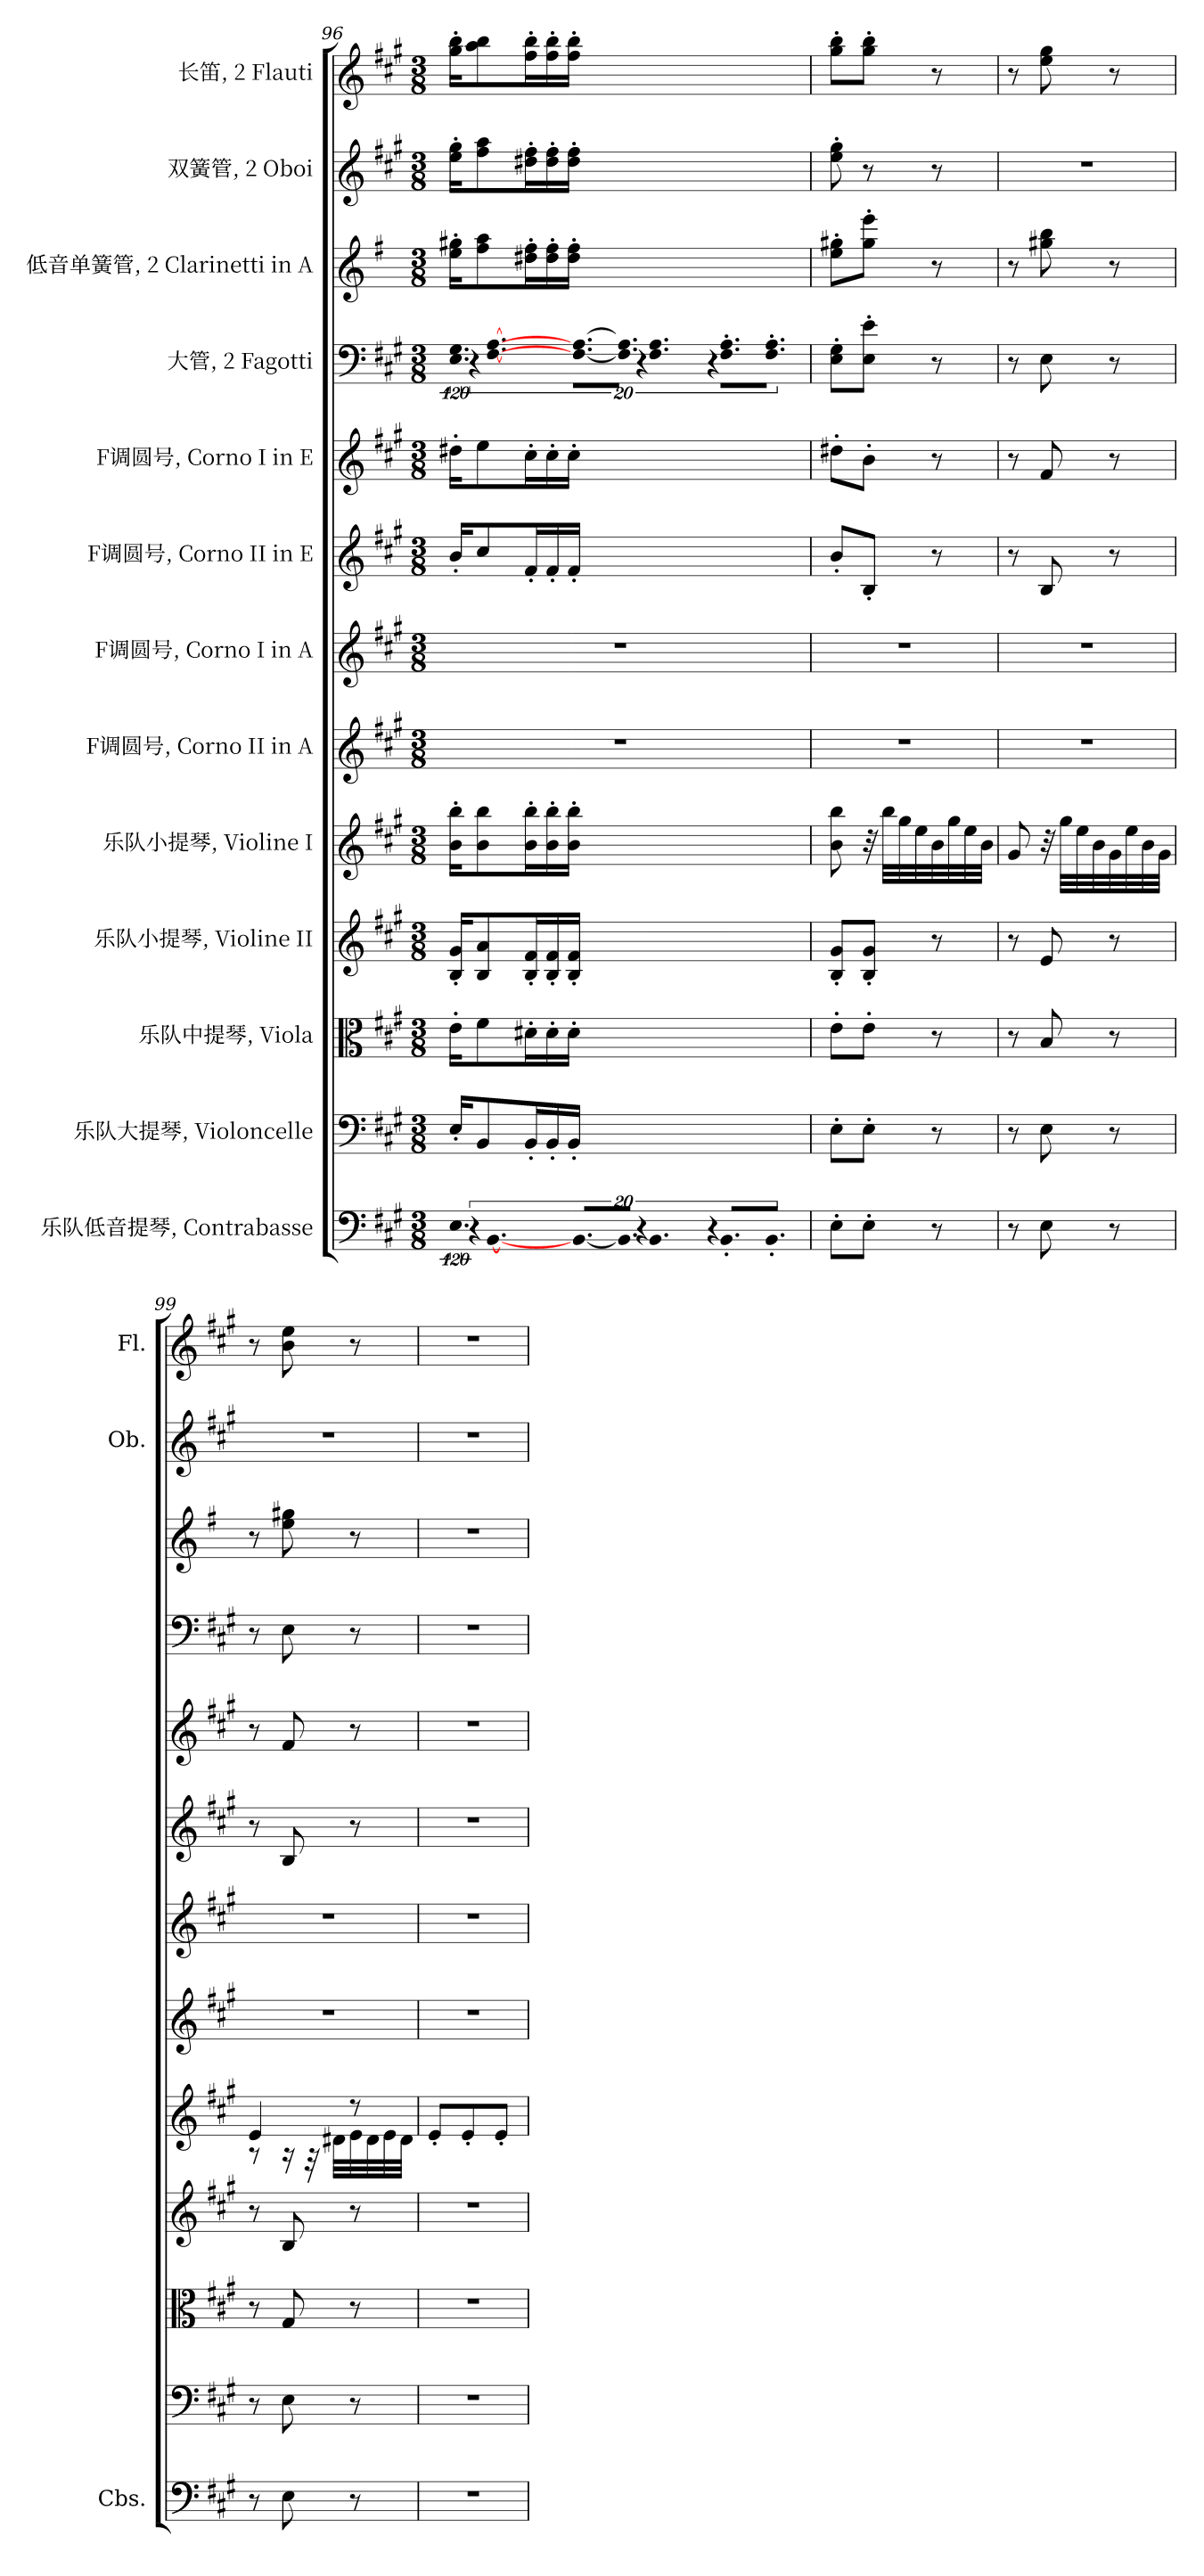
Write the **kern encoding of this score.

**kern	**kern	**kern	**kern	**kern	**kern	**kern	**kern	**kern	**kern	**kern	**kern	**kern
*part13	*part12	*part11	*part10	*part9	*part8	*part7	*part6	*part5	*part4	*part3	*part2	*part1
*staff13	*staff12	*staff11	*staff10	*staff9	*staff8	*staff7	*staff6	*staff5	*staff4	*staff3	*staff2	*staff1
*I"乐队低音提琴, Contrabasse	*I"乐队大提琴, Violoncelle	*I"乐队中提琴, Viola	*I"乐队小提琴, Violine II	*I"乐队小提琴, Violine I	*I"F调圆号, Corno II in A	*I"F调圆号, Corno I in A	*I"F调圆号, Corno II in E	*I"F调圆号, Corno I in E	*I"大管, 2 Fagotti	*I"低音单簧管, 2 Clarinetti in A	*I"双簧管, 2 Oboi	*I"长笛, 2 Flauti
*I'Cbs.	*	*	*	*	*	*	*	*	*	*	*I'Ob.	*I'Fl.
*clefF4	*clefF4	*clefC3	*clefG2	*clefG2	*clefG2	*clefG2	*clefG2	*clefG2	*clefF4	*clefG2	*clefG2	*clefG2
*ITrd7c12	*	*	*	*	*ITrd4c7	*ITrd4c7	*ITrd4c7	*ITrd4c7	*	*ITrd8c14	*	*
*k[f#c#g#]	*k[f#c#g#]	*k[f#c#g#]	*k[f#c#g#]	*k[f#c#g#]	*k[f#c#]	*k[f#c#]	*k[f#c#]	*k[f#c#]	*k[f#c#g#]	*k[f#]	*k[f#c#g#]	*k[f#c#g#]
*M3/8	*M3/8	*M3/8	*M3/8	*M3/8	*M3/8	*M3/8	*M3/8	*M3/8	*M3/8	*M3/8	*M3/8	*M3/8
*MM36	*MM36	*MM36	*MM36	*MM36	*MM36	*MM36	*MM36	*MM36	*MM36	*MM36	*MM36	*MM36
=96	=96	=96	=96	=96	=96	=96	=96	=96	=96	=96	=96	=96
!LO:N:vis=32.	!	!	!	!	!	!	!	!	!LO:N:vis=32.	!	!	!
1920%103EE\	16E'/KL	16e'\KL	16B/' 16g#/'KL	16b\' 16bb\'KL	4.r	4.r	16e'/KL	16g#X'\KL	1920%103E\ 1920%103G#\	16e\' 16g#X\'KL	16ee\' 16gg#\'KL	16gg#\' 16bb\'KL
!LO:N:vis=64.	!	!	!	!	!	!	!	!	!LO:N:vis=64.	!	!	!
640%17r	.	.	.	.	.	.	.	.	640%17r	.	.	.
.	8BB/	8f#\	8B/ 8a/	8b\ 8bb\	.	.	8f#/	8a\	.	8f#\ 8a\	8ff#\ 8aa\	8aa\ 8bb\
!LO:N:vis=32.	!	!	!	!	!	!	!	!	!LO:N:vis=32.	!	!	!
[640%17BBB/	.	.	.	.	.	.	.	.	[640%17F#\ [640%17A\	.	.	.
1920ryy	.	.	.	.	.	.	.	.	1920ryy	.	.	.
!LO:N:vis=32.	!	!	!	!	!	!	!	!	!LO:N:vis=32.	!	!	!
1920%103BBB/LLL_	.	.	.	.	.	.	.	.	1920%103F#\_ 1920%103A\_LLL	.	.	.
!LO:N:vis=32.	!	!	!	!	!	!	!	!	!LO:N:vis=32.	!	!	!
640%17BBB/JJJk]	.	.	.	.	.	.	.	.	640%17F#\] 640%17A\]JJJk	.	.	.
!LO:N:vis=64.	!	!	!	!	!	!	!	!	!LO:N:vis=64.	!	!	!
640%17r	16BB'/L	16d#X'\L	16B/' 16f#/'L	16b\' 16bb\'L	.	.	16B'/L	16f#'\L	640%17r	16d#X\' 16f#\'L	16dd#X\' 16ff#\'L	16ff#\' 16bb\'L
!LO:N:vis=32.	!	!	!	!	!	!	!	!	!LO:N:vis=32.	!	!	!
640%17BBB/	.	.	.	.	.	.	.	.	640%17F#\ 640%17A\	.	.	.
1920ryy	.	.	.	.	.	.	.	.	1920ryy	.	.	.
!LO:N:vis=64.	!	!	!	!	!	!	!	!	!LO:N:vis=64.	!	!	!
640%17r	.	.	.	.	.	.	.	.	640%17r	.	.	.
.	16BB'/	16d#'\	16B/' 16f#/'	16b\' 16bb\'	.	.	16B'/	16f#'\	.	16d#\' 16f#\'	16dd#\' 16ff#\'	16ff#\' 16bb\'
!LO:N:vis=32.	!	!	!	!	!	!	!	!	!LO:N:vis=32.	!	!	!
1920%103BBB'/LLL	.	.	.	.	.	.	.	.	1920%103F#\' 1920%103A\'LLL	.	.	.
.	16BB'/JJ	16d#'\JJ	16B/' 16f#/'JJ	16b\' 16bb\'JJ	.	.	16B'/JJ	16f#'\JJ	.	16d#\' 16f#\'JJ	16dd#\' 16ff#\'JJ	16ff#\' 16bb\'JJ
!LO:N:vis=32.	!	!	!	!	!	!	!	!	!LO:N:vis=32.	!	!	!
1920%103BBB'/JJJ	.	.	.	.	.	.	.	.	1920%103F#\' 1920%103A\'JJJ	.	.	.
!!LO:PB:g=z
=97	=97	=97	=97	=97	=97	=97	=97	=97	=97	=97	=97	=97
*	*	*	*	*	*	*	*	*	*	*	*	*MM35
8EE'\L	8E'\L	8e'\L	8B/' 8g#/'L	8b\ 8bb\	4.r	4.r	8e'/L	8g#X'\L	8E\' 8G#\'L	8e\' 8g#X\'L	8ee\' 8gg#\'	8gg#\' 8bb\'L
*	*	*	*	*	*	*	*	*	*	*	*	*MM37
8EE'\J	8E'\J	8e'\J	8B/' 8g#/'J	32r	.	.	8E'/J	8e'\J	8E\' 8e\'J	8g#\' 8ee\'J	8r	8gg#\' 8bb\'J
.	.	.	.	32bb\LLL	.	.	.	.	.	.	.	.
.	.	.	.	32gg#\	.	.	.	.	.	.	.	.
.	.	.	.	32ee\	.	.	.	.	.	.	.	.
*	*	*	*	*	*	*	*	*	*	*	*	*MM35
8r	8r	8r	8r	32b\	.	.	8r	8r	8r	8r	8r	8r
.	.	.	.	32gg#\	.	.	.	.	.	.	.	.
.	.	.	.	32ee\	.	.	.	.	.	.	.	.
.	.	.	.	32b\JJJ	.	.	.	.	.	.	.	.
=98	=98	=98	=98	=98	=98	=98	=98	=98	=98	=98	=98	=98
*	*	*	*	*	*	*	*	*	*	*	*	*MM33
8r	8r	8r	8r	8g#/	4.r	4.r	8r	8r	8r	8r	4.r	8r
*	*	*	*	*	*	*	*	*	*	*	*	*MM35
8EE\	8E\	8B/	8e/	32r	.	.	8E/	8B/	8E\	8g#X\ 8b\	.	8ee\ 8gg#\
.	.	.	.	32gg#\LLL	.	.	.	.	.	.	.	.
.	.	.	.	32ee\	.	.	.	.	.	.	.	.
.	.	.	.	32b\	.	.	.	.	.	.	.	.
*	*	*	*	*	*	*	*	*	*	*	*	*MM33
8r	8r	8r	8r	32g#\	.	.	8r	8r	8r	8r	.	8r
.	.	.	.	32ee\	.	.	.	.	.	.	.	.
.	.	.	.	32b\	.	.	.	.	.	.	.	.
.	.	.	.	32g#\JJJ	.	.	.	.	.	.	.	.
=99	=99	=99	=99	=99	=99	=99	=99	=99	=99	=99	=99	=99
*	*	*	*	*	*	*	*	*	*	*	*	*MM32
*	*	*	*	*^	*	*	*	*	*	*	*	*
8r	8r	8r	8r	4e/	8r	4.r	4.r	8r	8r	8r	8r	4.r	8r
*	*	*	*	*	*	*	*	*	*	*	*	*	*MM31
8EE\	8E\	8G#/	8B/	.	16r	.	.	8E/	8B/	8E\	8e\ 8g#X\	.	8b\ 8ee\
.	.	.	.	.	32r	.	.	.	.	.	.	.	.
.	.	.	.	.	32d#X\LLL	.	.	.	.	.	.	.	.
8r	8r	8r	8r	8r	32e\	.	.	8r	8r	8r	8r	.	8r
.	.	.	.	.	32d#\	.	.	.	.	.	.	.	.
.	.	.	.	.	32e\	.	.	.	.	.	.	.	.
.	.	.	.	.	32d#\JJJ	.	.	.	.	.	.	.	.
*	*	*	*	*v	*v	*	*	*	*	*	*	*	*
=100	=100	=100	=100	=100	=100	=100	=100	=100	=100	=100	=100	=100
*	*	*	*	*	*	*	*	*	*	*	*	*MM34
4.r	4.r	4.r	4.r	8e'/L	4.r	4.r	4.r	4.r	4.r	4.r	4.r	4.r
.	.	.	.	8e'/	.	.	.	.	.	.	.	.
.	.	.	.	8e'/J	.	.	.	.	.	.	.	.
=	=	=	=	=	=	=	=	=	=	=	=	=
*-	*-	*-	*-	*-	*-	*-	*-	*-	*-	*-	*-	*-
